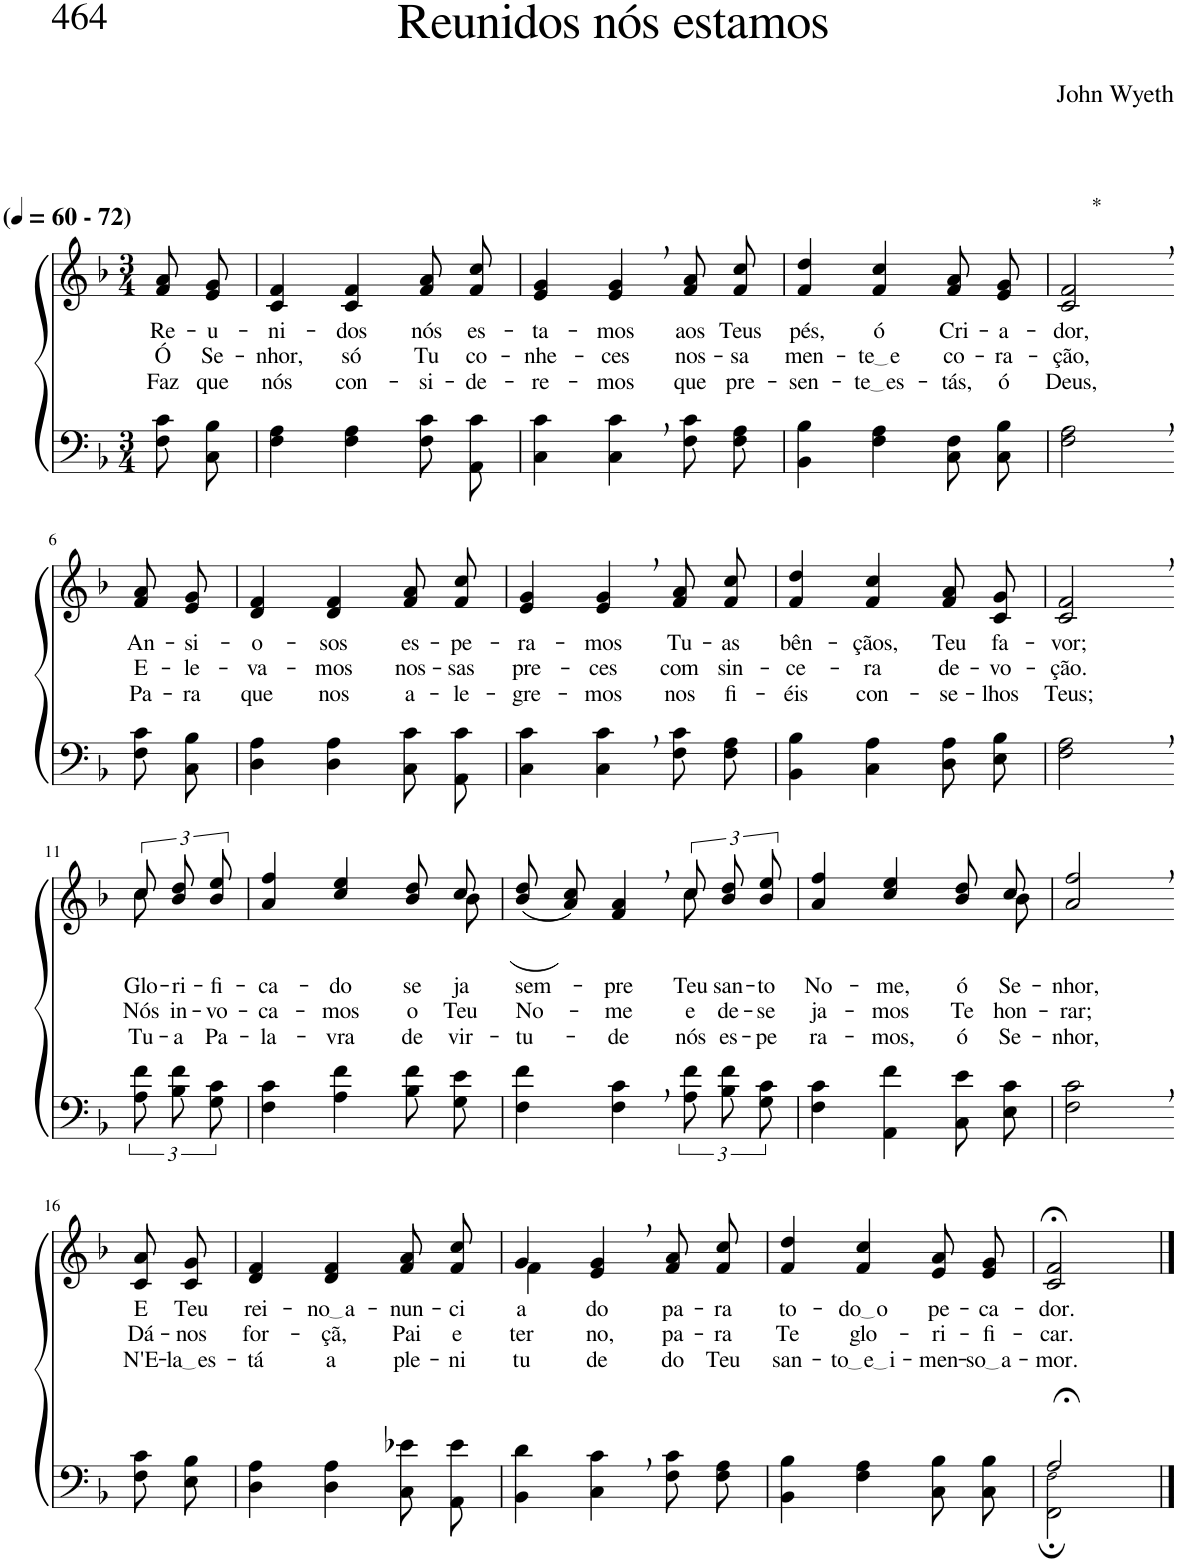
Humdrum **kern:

**kern	**kern	**text	**text	**text
*part2	*part1	*part1	*part1	*part1
*staff2	*staff1	*staff1	*staff1	*staff1
*I"Parte III e IV	*I"Parte I e II	*	*	*
*clefF4	*clefG2	*	*	*
*Trd1c2	*Trd1c2	*	*	*
*k[b-]	*k[b-]	*	*	*
*M3/4	*M3/4	*	*	*
*MM60	*MM60	*	*	*
=1	=1	=1	=1	=1
!	!LO:TX:a:B:t=(	!	!	!
!	!LO:TX:a:B:t=- 72)	!	!	!
!	!	!LO:LY:b	!LO:LY:b	!LO:LY:b
8F\ 8c\L	8f/ 8a/L	Re-	Ó	Faz
!	!	!LO:LY:b	!LO:LY:b	!LO:LY:b
8C\ 8B-\J	8e/ 8g/J	-u-	Se-	que
=2	=2	=2	=2	=2
!	!	!LO:LY:b	!LO:LY:b	!LO:LY:b
4F\ 4A\	4c/ 4f/	-ni-	-nhor,	nós
!	!	!LO:LY:b	!LO:LY:b	!LO:LY:b
4F\ 4A\	4c/ 4f/	-dos	só	con-
!	!	!LO:LY:b	!LO:LY:b	!LO:LY:b
8F\ 8c\L	8f/ 8a/L	nós	Tu	-si-
!	!	!LO:LY:b	!LO:LY:b	!LO:LY:b
8AA\ 8c\J	8f/ 8cc/J	es-	co-	-de-
=3	=3	=3	=3	=3
!	!	!LO:LY:b	!LO:LY:b	!LO:LY:b
4C\ 4c\	4e/ 4g/	-ta-	-nhe-	-re-
!	!	!LO:LY:b	!LO:LY:b	!LO:LY:b
4C\, 4c\,	4e/, 4g/,	-mos	-ces	-mos
!	!	!LO:LY:b	!LO:LY:b	!LO:LY:b
8F\ 8c\L	8f/ 8a/L	aos	nos-	que
!	!	!LO:LY:b	!LO:LY:b	!LO:LY:b
8F\ 8A\J	8f/ 8cc/J	Teus	-sa	pre-
=4	=4	=4	=4	=4
!	!	!LO:LY:b	!LO:LY:b	!LO:LY:b
4BB-\ 4B-\	4f/ 4dd/	pés,	men-	-sen-
!	!	!LO:LY:b	!LO:LY:b	!LO:LY:b
4F\ 4A\	4f/ 4cc/	ó	te e	te es
!	!	!LO:LY:b	!LO:LY:b	!LO:LY:b
8C\ 8F\L	8f/ 8a/L	Cri-	co-	-tás,
!	!	!LO:LY:b	!LO:LY:b	!LO:LY:b
8C\ 8B-\J	8e/ 8g/J	-a-	-ra-	ó
=5	=5	=5	=5	=5
!	!LO:TX:a:t=*	!	!	!
!	!	!LO:LY:b	!LO:LY:b	!LO:LY:b
2F\, 2A\,	2c/, 2f/,	-dor,	-ção,	Deus,
!!LO:LB:g=z
=6-	=6-	=6-	=6-	=6-
!	!	!LO:LY:b	!LO:LY:b	!LO:LY:b
8F\ 8c\L	8f/ 8a/L	An-	E-	Pa-
!	!	!LO:LY:b	!LO:LY:b	!LO:LY:b
8C\ 8B-\J	8e/ 8g/J	-si-	-le-	-ra
=7	=7	=7	=7	=7
!	!	!LO:LY:b	!LO:LY:b	!LO:LY:b
4D\ 4A\	4d/ 4f/	-o-	-va-	que
!	!	!LO:LY:b	!LO:LY:b	!LO:LY:b
4D\ 4A\	4d/ 4f/	-sos	-mos	nos
!	!	!LO:LY:b	!LO:LY:b	!LO:LY:b
8C\ 8c\L	8f/ 8a/L	es-	nos-	a-
!	!	!LO:LY:b	!LO:LY:b	!LO:LY:b
8AA\ 8c\J	8f/ 8cc/J	-pe-	-sas	-le-
=8	=8	=8	=8	=8
!	!	!LO:LY:b	!LO:LY:b	!LO:LY:b
4C\ 4c\	4e/ 4g/	-ra-	pre-	-gre-
!	!	!LO:LY:b	!LO:LY:b	!LO:LY:b
4C\, 4c\,	4e/, 4g/,	-mos	-ces	-mos
!	!	!LO:LY:b	!LO:LY:b	!LO:LY:b
8F\ 8c\L	8f/ 8a/L	Tu-	com	nos
!	!	!LO:LY:b	!LO:LY:b	!LO:LY:b
8F\ 8A\J	8f/ 8cc/J	-as	sin-	fi-
=9	=9	=9	=9	=9
!	!	!LO:LY:b	!LO:LY:b	!LO:LY:b
4BB-\ 4B-\	4f/ 4dd/	bên-	-ce-	-éis
!	!	!LO:LY:b	!LO:LY:b	!LO:LY:b
4C\ 4A\	4f/ 4cc/	-çãos,	-ra	con-
!	!	!LO:LY:b	!LO:LY:b	!LO:LY:b
8D\ 8A\L	8f/ 8a/L	Teu	de-	-se-
!	!	!LO:LY:b	!LO:LY:b	!LO:LY:b
8E\ 8B-\J	8c/ 8g/J	fa-	-vo-	-lhos
=10	=10	=10	=10	=10
!	!	!LO:LY:b	!LO:LY:b	!LO:LY:b
2F\, 2A\,	2c/, 2f/,	-vor;	-ção.	Teus;
!!LO:LB:g=z
=11-	=11-	=11-	=11-	=11-
*	*^	*	*	*
!	!	!	!LO:LY:b	!LO:LY:b	!LO:LY:b
12A\ 12f\L	12cc\L	8cc\	Glo-	Nós	Tu-
!	!	!	!LO:LY:b	!LO:LY:b	!LO:LY:b
12B-\ 12f\	12b-\ 12dd\	.	-ri-	in-	-a
.	.	8ryy	.	.	.
!	!	!	!LO:LY:b	!LO:LY:b	!LO:LY:b
12G\ 12c\J	12b-\ 12ee\J	.	-fi-	-vo-	Pa-
=12	=12	=12	=12	=12	=12
!	!	!	!LO:LY:b	!LO:LY:b	!LO:LY:b
4F\ 4c\	4a/ 4ff/	8ryy	-ca-	-ca-	-la-
!	!	!	!LO:LY:b	!LO:LY:b	!LO:LY:b
*	*v	*v	*	*	*
4A\ 4f\	4cc/ 4ee/	-do	-mos	-vra
!	!	!LO:LY:b	!LO:LY:b	!LO:LY:b
8B-\ 8f\L	8b-\ 8dd\L	se-	o	de
*	*^	*	*	*
!	!	!	!LO:LY:b	!LO:LY:b	!LO:LY:b
8G\ 8e\J	8cc\J	8b-\	-ja	Teu	vir-
=13	=13	=13	=13	=13	=13
!	!	!	!LO:LY:b	!LO:LY:b	!LO:LY:b
4F\ 4f\	2ryy	((8b-\ 8dd\L	sem-	No-	-tu-
.	.	8a\ 8cc\J))	.	.	.
!	!	!	!LO:LY:b	!LO:LY:b	!LO:LY:b
4F\, 4c\,	.	4f/ 4a/	-pre	-me	-de
!	!	!	!LO:LY:b	!LO:LY:b	!LO:LY:b
12A\ 12f\L	8cc\	12cc\L	Teu	e	nós
!	!	!	!LO:LY:b	!LO:LY:b	!LO:LY:b
12B-\ 12f\	.	12b-\ 12dd\	san-	de-	es-
.	8ryy	.	.	.	.
!	!	!	!LO:LY:b	!LO:LY:b	!LO:LY:b
12G\ 12c\J	.	12b-\ 12ee\J	-to	-se-	-pe-
=14	=14	=14	=14	=14	=14
!	!	!	!LO:LY:b	!LO:LY:b	!LO:LY:b
4F\ 4c\	4a/ 4ff/	8ryy	No-	-ja-	-ra-
!	!	!	!LO:LY:b	!LO:LY:b	!LO:LY:b
*	*v	*v	*	*	*
4AA\ 4f\	4cc/ 4ee/	-me,	-mos	-mos,
!	!	!LO:LY:b	!LO:LY:b	!LO:LY:b
8C\ 8e\L	8b-\ 8dd\L	ó	Te	ó
*	*^	*	*	*
!	!	!	!LO:LY:b	!LO:LY:b	!LO:LY:b
8E\ 8c\J	8cc\J	8b-\	Se-	hon-	Se-
=15	=15	=15	=15	=15	=15
!	!	!	!LO:LY:b	!LO:LY:b	!LO:LY:b
*	*v	*v	*	*	*
2F\, 2c\,	2a/, 2ff/,	-nhor,	-rar;	-nhor,
!!LO:LB:g=z
=16-	=16-	=16-	=16-	=16-
!	!	!LO:LY:b	!LO:LY:b	!LO:LY:b
8F\ 8c\L	8c/ 8a/L	E	Dá-	N'E-
!	!	!LO:LY:b	!LO:LY:b	!LO:LY:b
8E\ 8B-\J	8c/ 8g/J	Teu	-nos	la es
=17	=17	=17	=17	=17
!	!	!LO:LY:b	!LO:LY:b	!LO:LY:b
4D\ 4A\	4d/ 4f/	rei-	for-	-tá
!	!	!LO:LY:b	!LO:LY:b	!LO:LY:b
4D\ 4A\	4d/ 4f/	no a	-çã,	a
!	!	!LO:LY:b	!LO:LY:b	!LO:LY:b
8C\ 8e-X\L	8f/ 8a/L	-nun-	Pai	ple-
!	!	!LO:LY:b	!LO:LY:b	!LO:LY:b
8AA\ 8e-\J	8f/ 8cc/J	-ci-	e-	-ni-
=18	=18	=18	=18	=18
*	*^	*	*	*
!	!	!	!LO:LY:b	!LO:LY:b	!LO:LY:b
4BB-\ 4d\	4g/	4f\	a-	-ter-	-tu-
!	!	!	!LO:LY:b	!LO:LY:b	!LO:LY:b
4C\, 4c\,	4e/, 4g/,	2ryy	-do	-no,	-de
!	!	!	!LO:LY:b	!LO:LY:b	!LO:LY:b
8F\ 8c\L	8f/ 8a/L	.	pa-	pa-	do
!	!	!	!LO:LY:b	!LO:LY:b	!LO:LY:b
8F\ 8A\J	8f/ 8cc/J	.	-ra	-ra	Teu
*	*v	*v	*	*	*
=19	=19	=19	=19	=19
!	!	!LO:LY:b	!LO:LY:b	!LO:LY:b
4BB-\ 4B-\	4f/ 4dd/	to-	Te	san-
!	!	!LO:LY:b	!LO:LY:b	!LO:LY:b
4F\ 4A\	4f/ 4cc/	do o	glo-	to e i
!	!	!LO:LY:b	!LO:LY:b	!LO:LY:b
8C\ 8B-\L	8e/ 8a/L	pe-	-ri-	-men-
!	!	!LO:LY:b	!LO:LY:b	!LO:LY:b
8C\ 8B-\J	8e/ 8g/J	-ca-	-fi-	so a
=20	=20	=20	=20	=20
*^	*	*	*	*
!	!	!	!LO:LY:b	!LO:LY:b	!LO:LY:b
2A;</	2FF\; 2F!\;	2c/;< 2f/;<	-dor.	-car.	-mor.
*v	*v	*	*	*	*
==	==	==	==	==
*-	*-	*-	*-	*-
